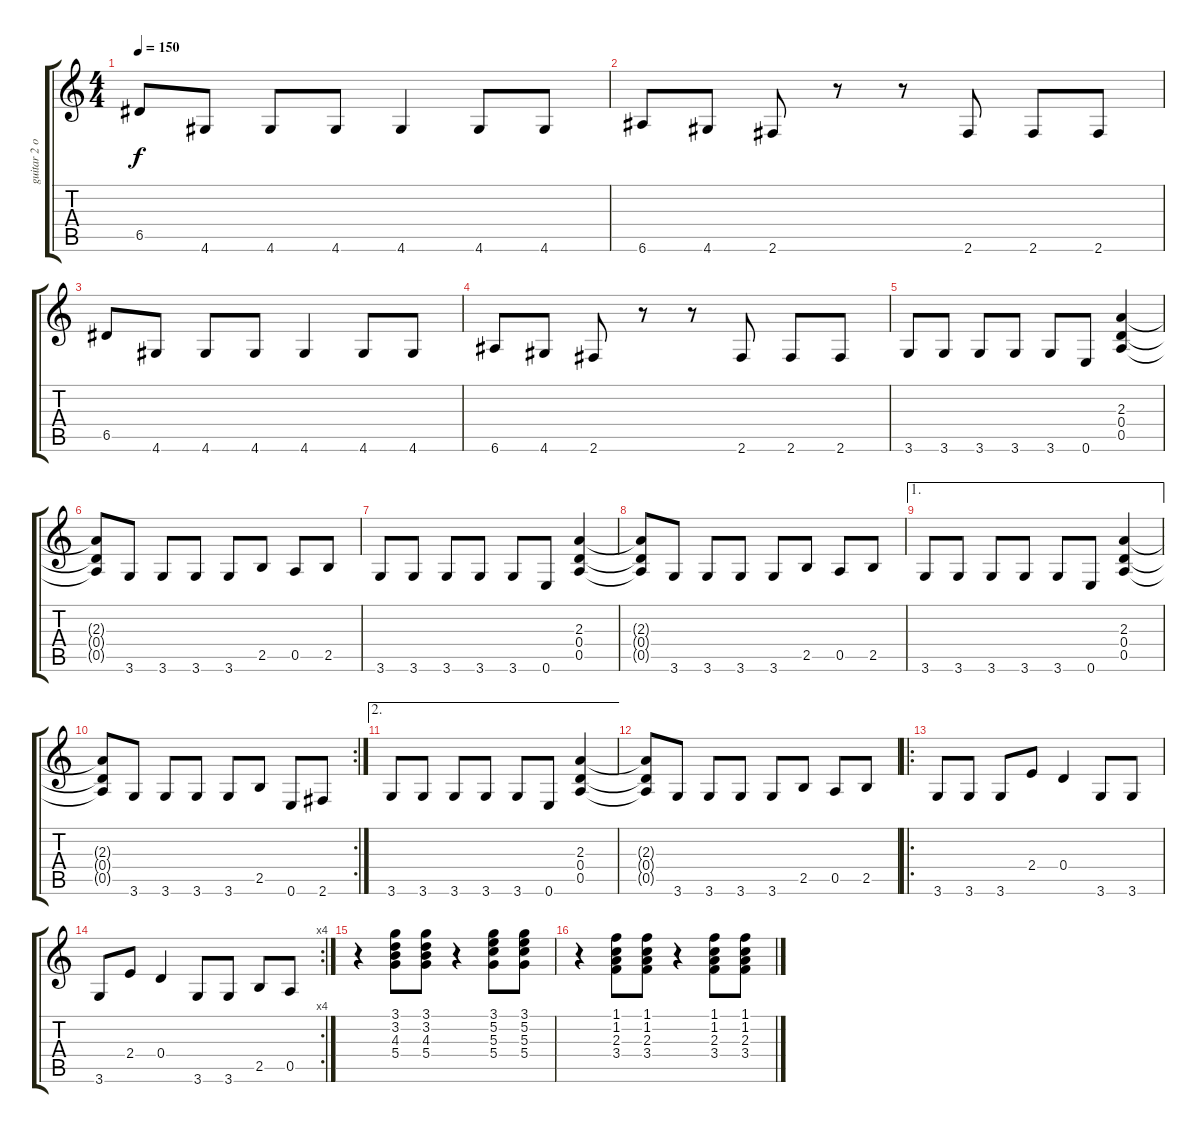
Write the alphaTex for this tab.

\track ("guitar 2 opt" "guitar 2 o") {instrument electricguitarclean}
\staff {score tabs}
\tuning (E4 B3 G3 D3 A2 E2) {hide}
\ts (4 4)
\tempo 150
\clef g2
\ks c
6.5.8{dy f} 4.6.8 4.6.8 4.6.8 4.6.4 4.6.8 4.6.8 |
6.6.8 4.6.8 2.6.8 r.8 r.8 2.6.8 2.6.8 2.6.8 |
6.5.8 4.6.8 4.6.8 4.6.8 4.6.4 4.6.8 4.6.8 |
6.6.8 4.6.8 2.6.8 r.8 r.8 2.6.8 2.6.8 2.6.8 |
3.6.8 3.6.8 3.6.8 3.6.8 3.6.8 0.6.8 (2.3 0.4 0.5).4 |
(2.3{t} 0.4{t} 0.5{t}).8 3.6.8 3.6.8 3.6.8 3.6.8 2.5.8 0.5.8 2.5.8 |
3.6.8 3.6.8 3.6.8 3.6.8 3.6.8 0.6.8 (2.3 0.4 0.5).4 |
(2.3{t} 0.4{t} 0.5{t}).8 3.6.8 3.6.8 3.6.8 3.6.8 2.5.8 0.5.8 2.5.8 |
\ae 1
3.6.8 3.6.8 3.6.8 3.6.8 3.6.8 0.6.8 (2.3 0.4 0.5).4 |
\rc 2
(2.3{t} 0.4{t} 0.5{t}).8 3.6.8 3.6.8 3.6.8 3.6.8 2.5.8 0.6.8 2.6.8 |
\ae 2
3.6.8 3.6.8 3.6.8 3.6.8 3.6.8 0.6.8 (2.3 0.4 0.5).4 |
(2.3{t} 0.4{t} 0.5{t}).8 3.6.8 3.6.8 3.6.8 3.6.8 2.5.8 0.5.8 2.5.8 |
\ro
3.6.8 3.6.8 3.6.8 2.4.8 0.4.4 3.6.8 3.6.8 |
\rc 4
3.6.8 2.4.8 0.4.4 3.6.8 3.6.8 2.5.8 0.5.8 |
r.4 (3.1 3.2 4.3 5.4).8 (3.1 3.2 4.3 5.4).8 r.4 (3.1 5.2 5.3 5.4).8 (3.1 5.2 5.3 5.4).8 |
r.4 (1.1 1.2 2.3 3.4).8 (1.1 1.2 2.3 3.4).8 r.4 (1.1 1.2 2.3 3.4).8 (1.1 1.2 2.3 3.4).8
